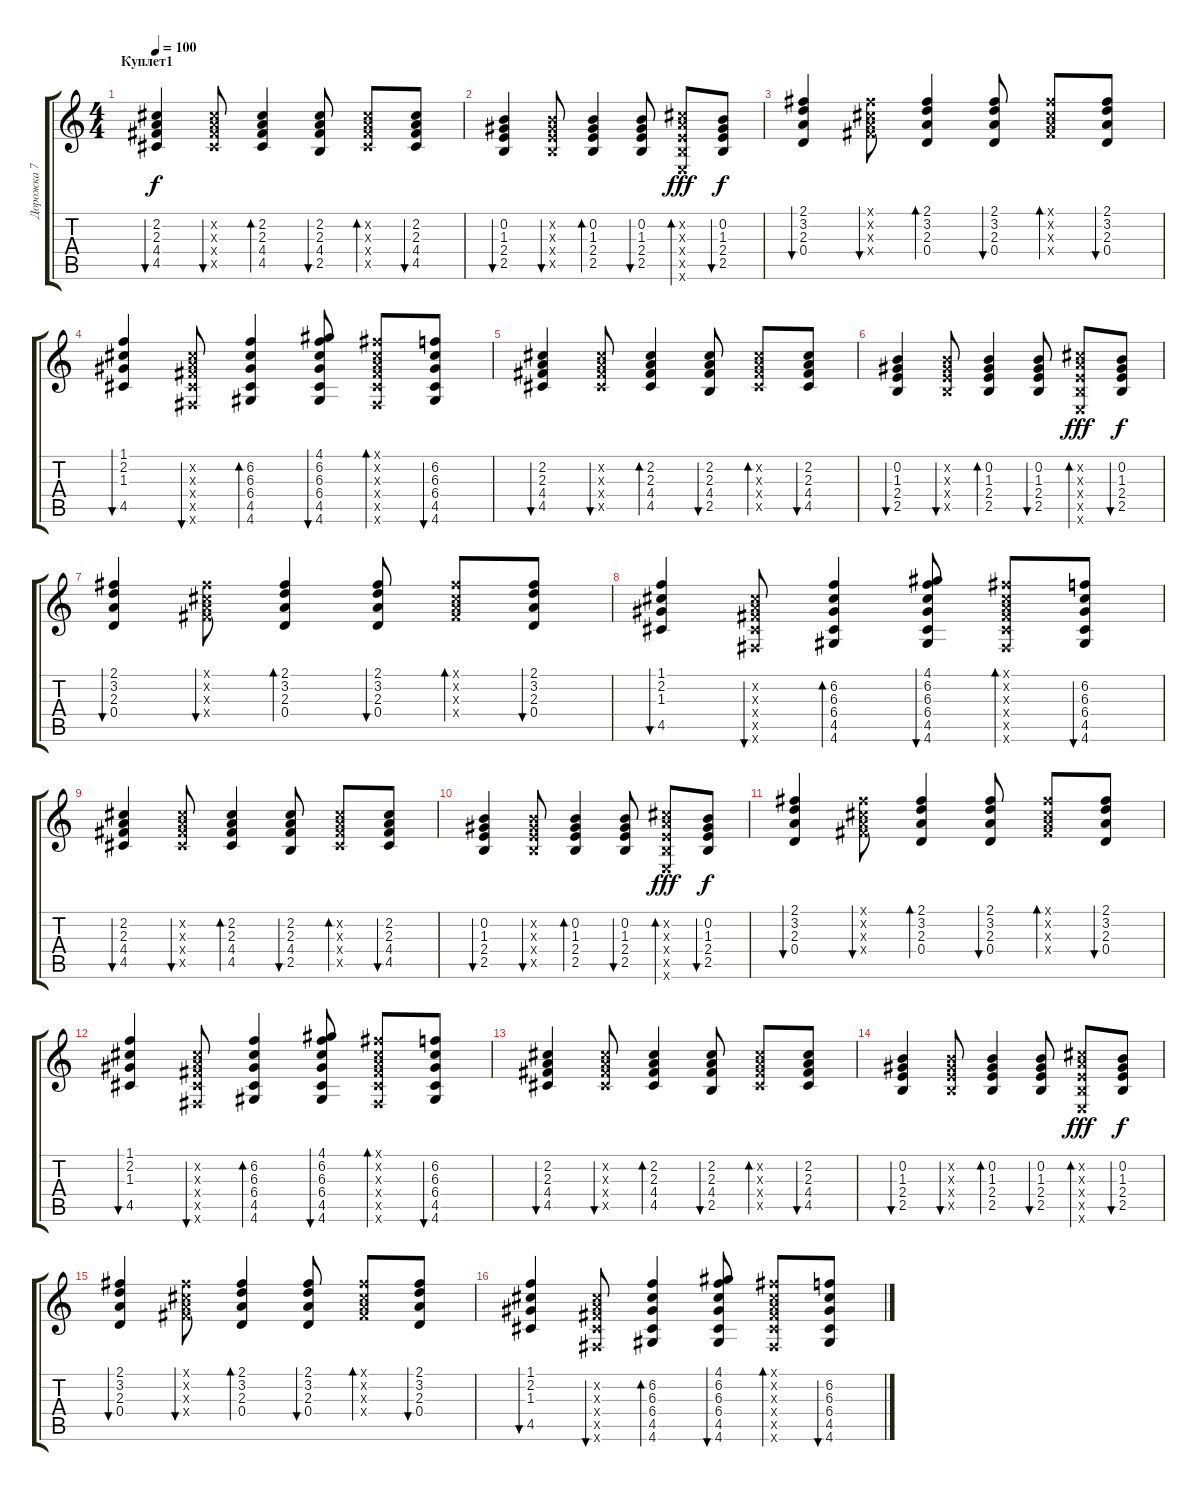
\track ("Дорожка 7" "Дорожка 7") {instrument acousticguitarsteel}
\staff {score tabs}
\tuning (E4 B3 G3 D3 A2 E2) {hide}
\ts (4 4)
\section ("" "Куплет1")
\tempo 100
\clef g2
\ks c
(2.2 2.3 4.4 4.5).4{bu 60 dy f} (2.2{x} 2.3{x} 4.4{x} 4.5{x}).8{bu 60} (2.2 2.3 4.4 4.5).4{bd 60} (2.2 2.3 4.4 2.5).8{bu 60} (2.2{x} 2.3{x} 4.4{x} 4.5{x}).8{bd 60} (2.2 2.3 4.4 4.5).8{bu 60} |
(0.2 1.3 2.4 2.5).4{bu 60} (0.2{x} 1.3{x} 2.4{x} 2.5{x}).8{bu 60} (0.2 1.3 2.4 2.5).4{bd 60} (0.2 1.3 2.4 2.5).8{bu 60} (2.2{x} 2.3{x} 2.4{x} 2.5{x} 0.6{x}).8{bd 60 dy fff} (0.2 1.3 2.4 2.5).8{bu 60 dy f} |
(2.1 3.2 2.3 0.4).4{bu 60} (2.1{x} 2.2{x} 2.3{x} 4.4{x}).8{bu 60} (2.1 3.2 2.3 0.4).4{bd 60} (2.1 3.2 2.3 0.4).8{bu 60} (2.1{x} 2.2{x} 2.3{x} 4.4{x}).8{bd 60} (2.1 3.2 2.3 0.4).8{bu 60} |
(1.1 2.2 1.3 4.5).4{bu 60} (2.2{x} 2.3{x} 4.4{x} 4.5{x} 2.6{x}).8{bu 60} (6.2 6.3 6.4 4.5 4.6).4{bd 60} (4.1 6.2 6.3 6.4 4.5 4.6).8{bu 60} (2.1{x} 2.2{x} 2.3{x} 4.4{x} 4.5{x} 2.6{x}).8{bd 60} (6.2 6.3 6.4 4.5 4.6).8{bu 60} |
(2.2 2.3 4.4 4.5).4{bu 60} (2.2{x} 2.3{x} 4.4{x} 4.5{x}).8{bu 60} (2.2 2.3 4.4 4.5).4{bd 60} (2.2 2.3 4.4 2.5).8{bu 60} (2.2{x} 2.3{x} 4.4{x} 4.5{x}).8{bd 60} (2.2 2.3 4.4 4.5).8{bu 60} |
(0.2 1.3 2.4 2.5).4{bu 60} (0.2{x} 1.3{x} 2.4{x} 2.5{x}).8{bu 60} (0.2 1.3 2.4 2.5).4{bd 60} (0.2 1.3 2.4 2.5).8{bu 60} (2.2{x} 2.3{x} 2.4{x} 2.5{x} 0.6{x}).8{bd 60 dy fff} (0.2 1.3 2.4 2.5).8{bu 60 dy f} |
(2.1 3.2 2.3 0.4).4{bu 60} (2.1{x} 2.2{x} 2.3{x} 4.4{x}).8{bu 60} (2.1 3.2 2.3 0.4).4{bd 60} (2.1 3.2 2.3 0.4).8{bu 60} (2.1{x} 2.2{x} 2.3{x} 4.4{x}).8{bd 60} (2.1 3.2 2.3 0.4).8{bu 60} |
(1.1 2.2 1.3 4.5).4{bu 60} (2.2{x} 2.3{x} 4.4{x} 4.5{x} 2.6{x}).8{bu 60} (6.2 6.3 6.4 4.5 4.6).4{bd 60} (4.1 6.2 6.3 6.4 4.5 4.6).8{bu 60} (2.1{x} 2.2{x} 2.3{x} 4.4{x} 4.5{x} 2.6{x}).8{bd 60} (6.2 6.3 6.4 4.5 4.6).8{bu 60} |
(2.2 2.3 4.4 4.5).4{bu 60} (2.2{x} 2.3{x} 4.4{x} 4.5{x}).8{bu 60} (2.2 2.3 4.4 4.5).4{bd 60} (2.2 2.3 4.4 2.5).8{bu 60} (2.2{x} 2.3{x} 4.4{x} 4.5{x}).8{bd 60} (2.2 2.3 4.4 4.5).8{bu 60} |
(0.2 1.3 2.4 2.5).4{bu 60} (0.2{x} 1.3{x} 2.4{x} 2.5{x}).8{bu 60} (0.2 1.3 2.4 2.5).4{bd 60} (0.2 1.3 2.4 2.5).8{bu 60} (2.2{x} 2.3{x} 2.4{x} 2.5{x} 0.6{x}).8{bd 60 dy fff} (0.2 1.3 2.4 2.5).8{bu 60 dy f} |
(2.1 3.2 2.3 0.4).4{bu 60} (2.1{x} 2.2{x} 2.3{x} 4.4{x}).8{bu 60} (2.1 3.2 2.3 0.4).4{bd 60} (2.1 3.2 2.3 0.4).8{bu 60} (2.1{x} 2.2{x} 2.3{x} 4.4{x}).8{bd 60} (2.1 3.2 2.3 0.4).8{bu 60} |
(1.1 2.2 1.3 4.5).4{bu 60} (2.2{x} 2.3{x} 4.4{x} 4.5{x} 2.6{x}).8{bu 60} (6.2 6.3 6.4 4.5 4.6).4{bd 60} (4.1 6.2 6.3 6.4 4.5 4.6).8{bu 60} (2.1{x} 2.2{x} 2.3{x} 4.4{x} 4.5{x} 2.6{x}).8{bd 60} (6.2 6.3 6.4 4.5 4.6).8{bu 60} |
(2.2 2.3 4.4 4.5).4{bu 60} (2.2{x} 2.3{x} 4.4{x} 4.5{x}).8{bu 60} (2.2 2.3 4.4 4.5).4{bd 60} (2.2 2.3 4.4 2.5).8{bu 60} (2.2{x} 2.3{x} 4.4{x} 4.5{x}).8{bd 60} (2.2 2.3 4.4 4.5).8{bu 60} |
(0.2 1.3 2.4 2.5).4{bu 60} (0.2{x} 1.3{x} 2.4{x} 2.5{x}).8{bu 60} (0.2 1.3 2.4 2.5).4{bd 60} (0.2 1.3 2.4 2.5).8{bu 60} (2.2{x} 2.3{x} 2.4{x} 2.5{x} 0.6{x}).8{bd 60 dy fff} (0.2 1.3 2.4 2.5).8{bu 60 dy f} |
(2.1 3.2 2.3 0.4).4{bu 60} (2.1{x} 2.2{x} 2.3{x} 4.4{x}).8{bu 60} (2.1 3.2 2.3 0.4).4{bd 60} (2.1 3.2 2.3 0.4).8{bu 60} (2.1{x} 2.2{x} 2.3{x} 4.4{x}).8{bd 60} (2.1 3.2 2.3 0.4).8{bu 60} |
(1.1 2.2 1.3 4.5).4{bu 60} (2.2{x} 2.3{x} 4.4{x} 4.5{x} 2.6{x}).8{bu 60} (6.2 6.3 6.4 4.5 4.6).4{bd 60} (4.1 6.2 6.3 6.4 4.5 4.6).8{bu 60} (2.1{x} 2.2{x} 2.3{x} 4.4{x} 4.5{x} 2.6{x}).8{bd 60} (6.2 6.3 6.4 4.5 4.6).8{bu 60}
